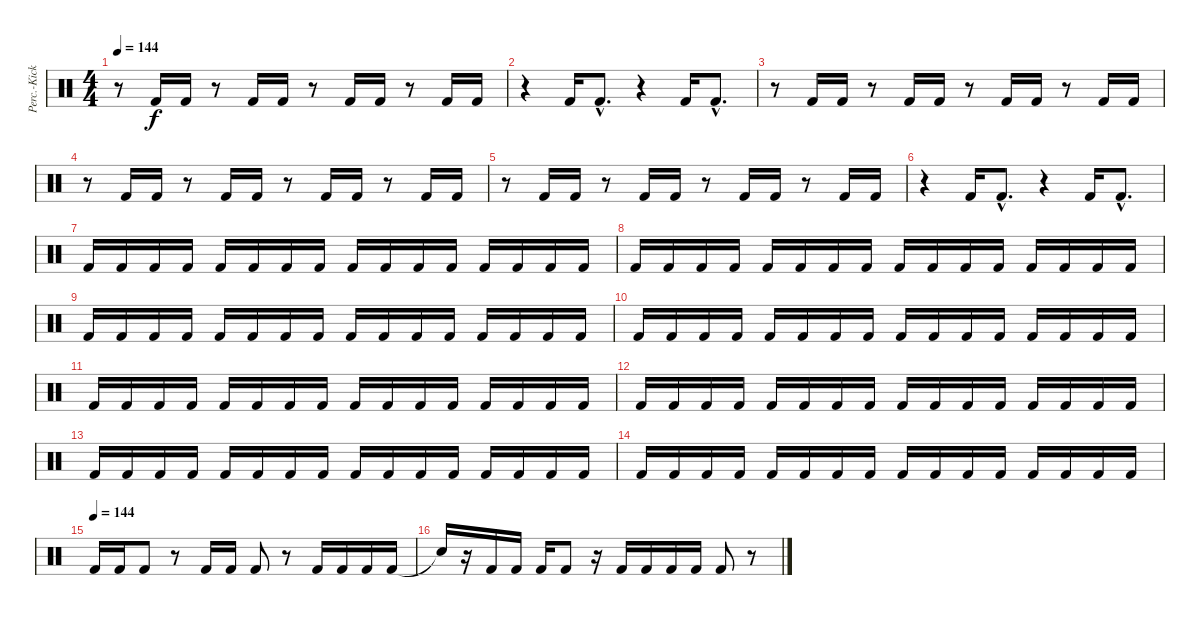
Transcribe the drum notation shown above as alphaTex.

\track ("Perc.-Kick" "Perc.-Kick") {instrument percussion}
\staff {score}
\articulation defaults
\ts (4 4)
\tempo 144
\clef neutral
\ks c
r.8{dy f} "Kick (hit) 2".16 "Kick (hit) 2".16 r.8 "Kick (hit) 2".16 "Kick (hit) 2".16 r.8 "Kick (hit) 2".16 "Kick (hit) 2".16 r.8 "Kick (hit) 2".16 "Kick (hit) 2".16 |
r.4 "Kick (hit) 2".16 "Kick (hit) 2"{hac}.8{d} r.4 "Kick (hit) 2".16 "Kick (hit) 2"{hac}.8{d} |
r.8 "Kick (hit) 2".16 "Kick (hit) 2".16 r.8 "Kick (hit) 2".16 "Kick (hit) 2".16 r.8 "Kick (hit) 2".16 "Kick (hit) 2".16 r.8 "Kick (hit) 2".16 "Kick (hit) 2".16 |
r.8 "Kick (hit) 2".16 "Kick (hit) 2".16 r.8 "Kick (hit) 2".16 "Kick (hit) 2".16 r.8 "Kick (hit) 2".16 "Kick (hit) 2".16 r.8 "Kick (hit) 2".16 "Kick (hit) 2".16 |
r.8 "Kick (hit) 2".16 "Kick (hit) 2".16 r.8 "Kick (hit) 2".16 "Kick (hit) 2".16 r.8 "Kick (hit) 2".16 "Kick (hit) 2".16 r.8 "Kick (hit) 2".16 "Kick (hit) 2".16 |
r.4 "Kick (hit) 2".16 "Kick (hit) 2"{hac}.8{d} r.4 "Kick (hit) 2".16 "Kick (hit) 2"{hac}.8{d} |
"Kick (hit) 2".16 "Kick (hit) 2".16 "Kick (hit) 2".16 "Kick (hit) 2".16 "Kick (hit) 2".16 "Kick (hit) 2".16 "Kick (hit) 2".16 "Kick (hit) 2".16 "Kick (hit) 2".16 "Kick (hit) 2".16 "Kick (hit) 2".16 "Kick (hit) 2".16 "Kick (hit) 2".16 "Kick (hit) 2".16 "Kick (hit) 2".16 "Kick (hit) 2".16 |
"Kick (hit) 2".16 "Kick (hit) 2".16 "Kick (hit) 2".16 "Kick (hit) 2".16 "Kick (hit) 2".16 "Kick (hit) 2".16 "Kick (hit) 2".16 "Kick (hit) 2".16 "Kick (hit) 2".16 "Kick (hit) 2".16 "Kick (hit) 2".16 "Kick (hit) 2".16 "Kick (hit) 2".16 "Kick (hit) 2".16 "Kick (hit) 2".16 "Kick (hit) 2".16 |
"Kick (hit) 2".16 "Kick (hit) 2".16 "Kick (hit) 2".16 "Kick (hit) 2".16 "Kick (hit) 2".16 "Kick (hit) 2".16 "Kick (hit) 2".16 "Kick (hit) 2".16 "Kick (hit) 2".16 "Kick (hit) 2".16 "Kick (hit) 2".16 "Kick (hit) 2".16 "Kick (hit) 2".16 "Kick (hit) 2".16 "Kick (hit) 2".16 "Kick (hit) 2".16 |
"Kick (hit) 2".16 "Kick (hit) 2".16 "Kick (hit) 2".16 "Kick (hit) 2".16 "Kick (hit) 2".16 "Kick (hit) 2".16 "Kick (hit) 2".16 "Kick (hit) 2".16 "Kick (hit) 2".16 "Kick (hit) 2".16 "Kick (hit) 2".16 "Kick (hit) 2".16 "Kick (hit) 2".16 "Kick (hit) 2".16 "Kick (hit) 2".16 "Kick (hit) 2".16 |
"Kick (hit) 2".16 "Kick (hit) 2".16 "Kick (hit) 2".16 "Kick (hit) 2".16 "Kick (hit) 2".16 "Kick (hit) 2".16 "Kick (hit) 2".16 "Kick (hit) 2".16 "Kick (hit) 2".16 "Kick (hit) 2".16 "Kick (hit) 2".16 "Kick (hit) 2".16 "Kick (hit) 2".16 "Kick (hit) 2".16 "Kick (hit) 2".16 "Kick (hit) 2".16 |
"Kick (hit) 2".16 "Kick (hit) 2".16 "Kick (hit) 2".16 "Kick (hit) 2".16 "Kick (hit) 2".16 "Kick (hit) 2".16 "Kick (hit) 2".16 "Kick (hit) 2".16 "Kick (hit) 2".16 "Kick (hit) 2".16 "Kick (hit) 2".16 "Kick (hit) 2".16 "Kick (hit) 2".16 "Kick (hit) 2".16 "Kick (hit) 2".16 "Kick (hit) 2".16 |
"Kick (hit) 2".16 "Kick (hit) 2".16 "Kick (hit) 2".16 "Kick (hit) 2".16 "Kick (hit) 2".16 "Kick (hit) 2".16 "Kick (hit) 2".16 "Kick (hit) 2".16 "Kick (hit) 2".16 "Kick (hit) 2".16 "Kick (hit) 2".16 "Kick (hit) 2".16 "Kick (hit) 2".16 "Kick (hit) 2".16 "Kick (hit) 2".16 "Kick (hit) 2".16 |
"Kick (hit) 2".16 "Kick (hit) 2".16 "Kick (hit) 2".16 "Kick (hit) 2".16 "Kick (hit) 2".16 "Kick (hit) 2".16 "Kick (hit) 2".16 "Kick (hit) 2".16 "Kick (hit) 2".16 "Kick (hit) 2".16 "Kick (hit) 2".16 "Kick (hit) 2".16 "Kick (hit) 2".16 "Kick (hit) 2".16 "Kick (hit) 2".16 "Kick (hit) 2".16 |
\tempo (144)
"Kick (hit) 2".16 "Kick (hit) 2".16 "Kick (hit) 2".8 r.8 "Kick (hit) 2".16 "Kick (hit) 2".16 "Kick (hit) 2".8 r.8 "Kick (hit) 2".16 "Kick (hit) 2".16 "Kick (hit) 2".16 "Kick (hit) 2".16 |
"Snare (hit)"{t}.16 r.16 "Kick (hit) 2".16 "Kick (hit) 2".16 "Kick (hit) 2".16 "Kick (hit) 2".8 r.16 "Kick (hit) 2".16 "Kick (hit) 2".16 "Kick (hit) 2".16 "Kick (hit) 2".16 "Kick (hit) 2".8 r.8
